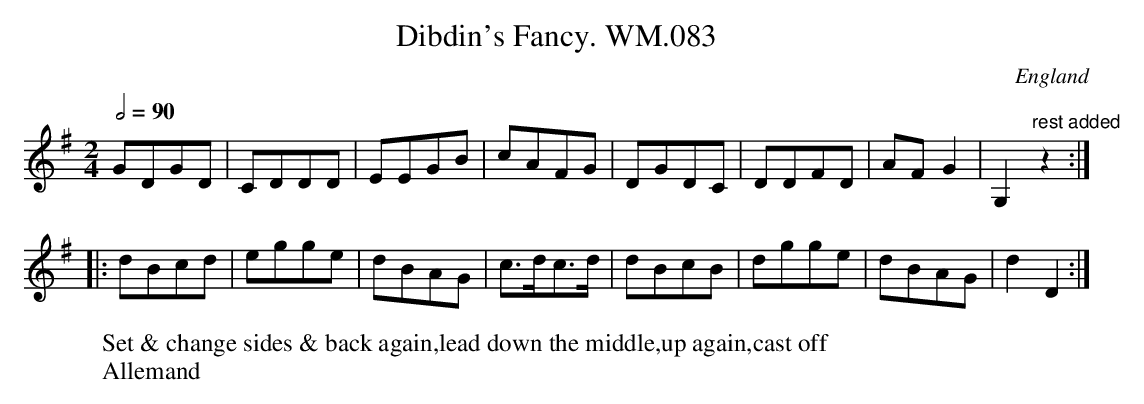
X:1
T:Dibdin's Fancy. WM.083
M:2/4
L:1/8
Q:1/2=90
O:England
W:Set & change sides & back again,lead down the middle,up again,cast off
W:Allemand
K:G major
GDGD|CDDD|EEGB|cAFG|DGDC|DDFD|AFG2|G,2"rest added"z2:|!
|:dBcd|egge|dBAG|c>dc>d|dBcB|dgge|dBAG|d2D2:|
